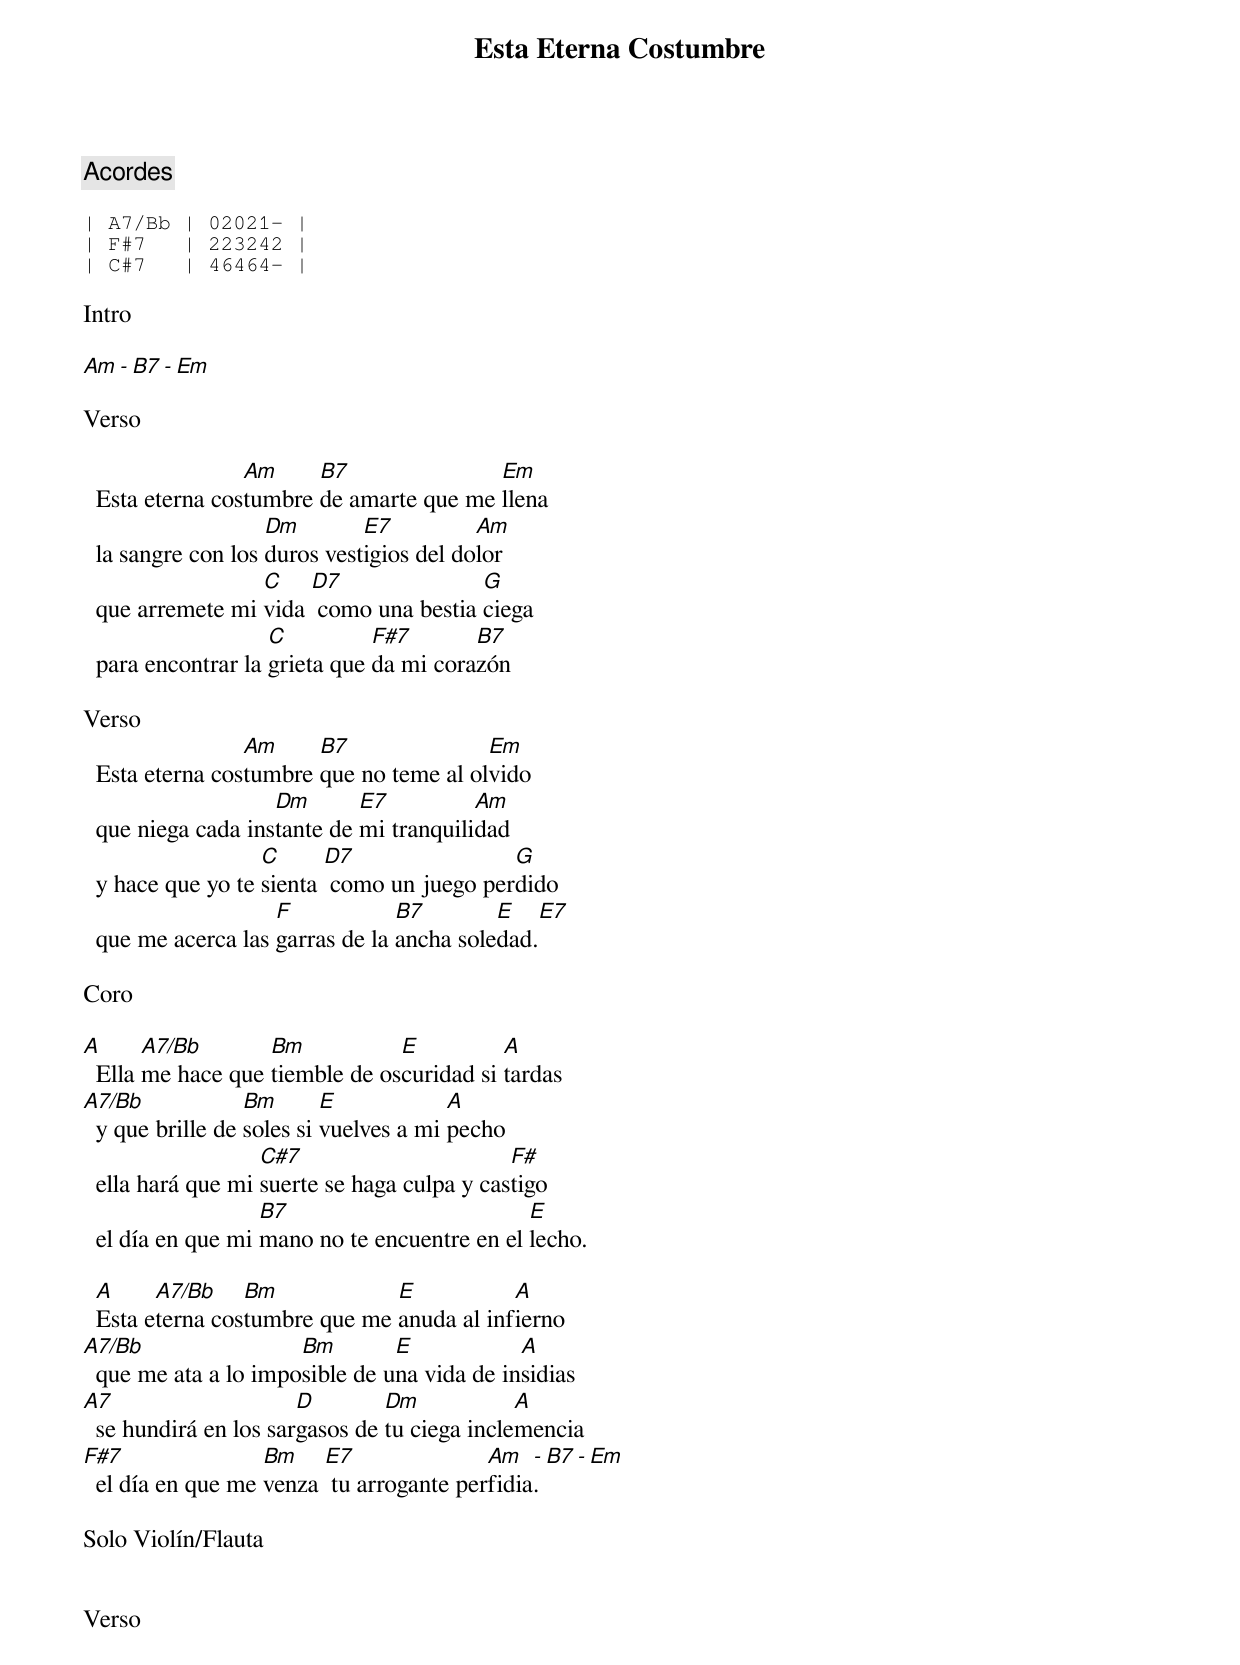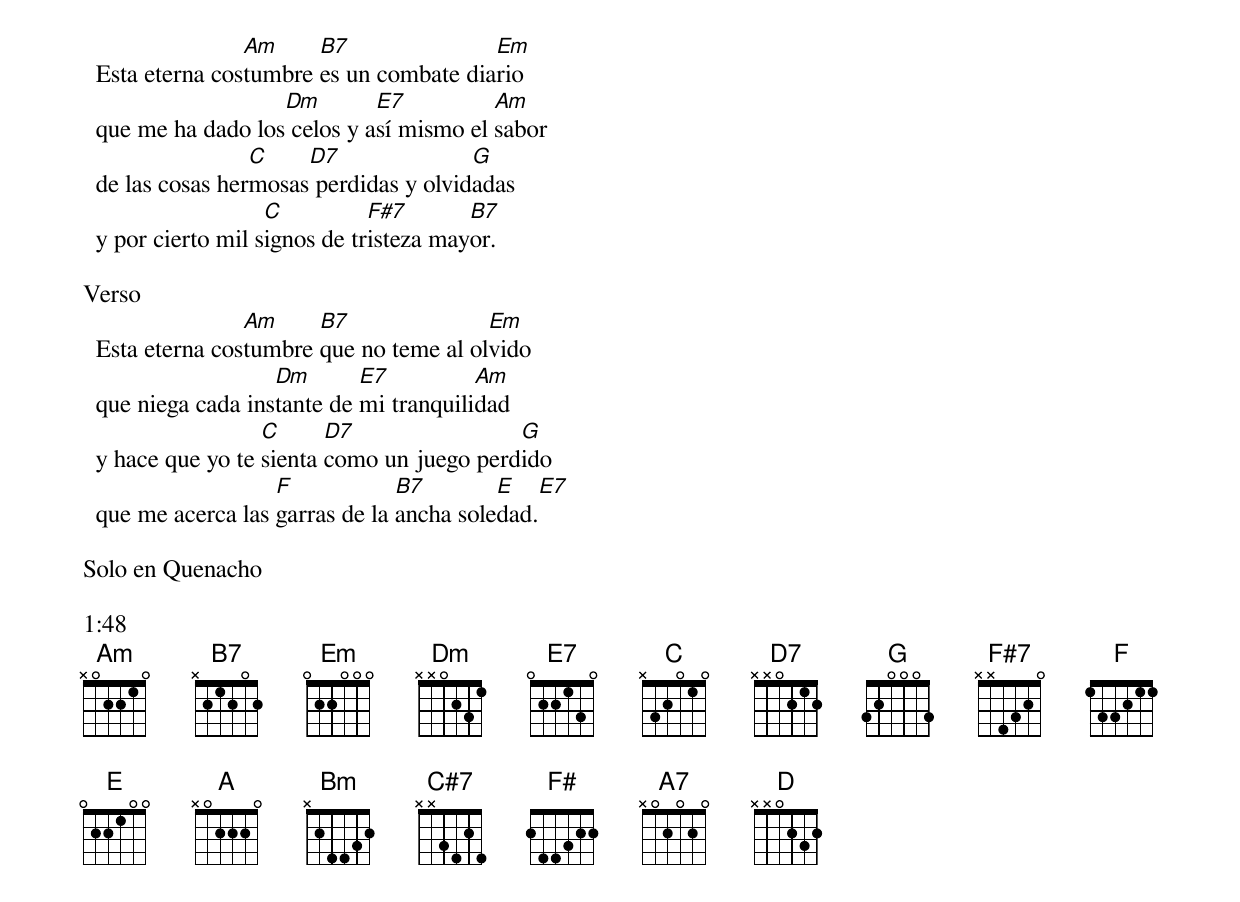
Esta Eterna Costumbre

Acordes

| A7/Bb | 02021- |
| F#7   | 223242 |
| C#7   | 46464- |

Intro

Am  -  B7 - Em

Verso

                 Am     B7               Em
  Esta eterna costumbre de amarte que me llena
                    Dm        E7          Am
  la sangre con los duros vestigios del dolor
                  C    D7               G
  que arremete mi vida  como una bestia ciega
                    C          F#7       B7
  para encontrar la grieta que da mi corazón

Verso
                 Am     B7               Em
  Esta eterna costumbre que no teme al olvido
                    Dm       E7          Am
  que niega cada instante de mi tranquilidad
                   C      D7                G
  y hace que yo te sienta  como un juego perdido
                    F            B7        E     E7
  que me acerca las garras de la ancha soledad.

Coro

A      A7/Bb       Bm           E          A
  Ella me hace que tiemble de oscuridad si tardas
A7/Bb             Bm       E            A
  y que brille de soles si vuelves a mi pecho
                   C#7                       F#
  ella hará que mi suerte se haga culpa y castigo
                   B7                         E
  el día en que mi mano no te encuentre en el lecho.

  A     A7/Bb    Bm            E           A
  Esta eterna costumbre que me anuda al infierno
A7/Bb                 Bm        E            A
  que me ata a lo imposible de una vida de insidias
A7                     D        Dm            A
  se hundirá en los sargasos de tu ciega inclemencia
F#7                Bm    E7               Am   -  B7 - Em
  el día en que me venza  tu arrogante perfidia.

Solo Violín/Flauta


Verso

                 Am     B7               Em
  Esta eterna costumbre es un combate diario
                    Dm        E7          Am
  que me ha dado los celos y así mismo el sabor
                  C    D7               G
  de las cosas hermosas perdidas y olvidadas
                    C          F#7       B7
  y por cierto mil signos de tristeza mayor.

Verso
                 Am     B7               Em
  Esta eterna costumbre que no teme al olvido
                    Dm       E7          Am
  que niega cada instante de mi tranquilidad
                   C      D7                G
  y hace que yo te sienta como un juego perdido
                    F            B7        E     E7
  que me acerca las garras de la ancha soledad.

Solo en Quenacho

1:48
